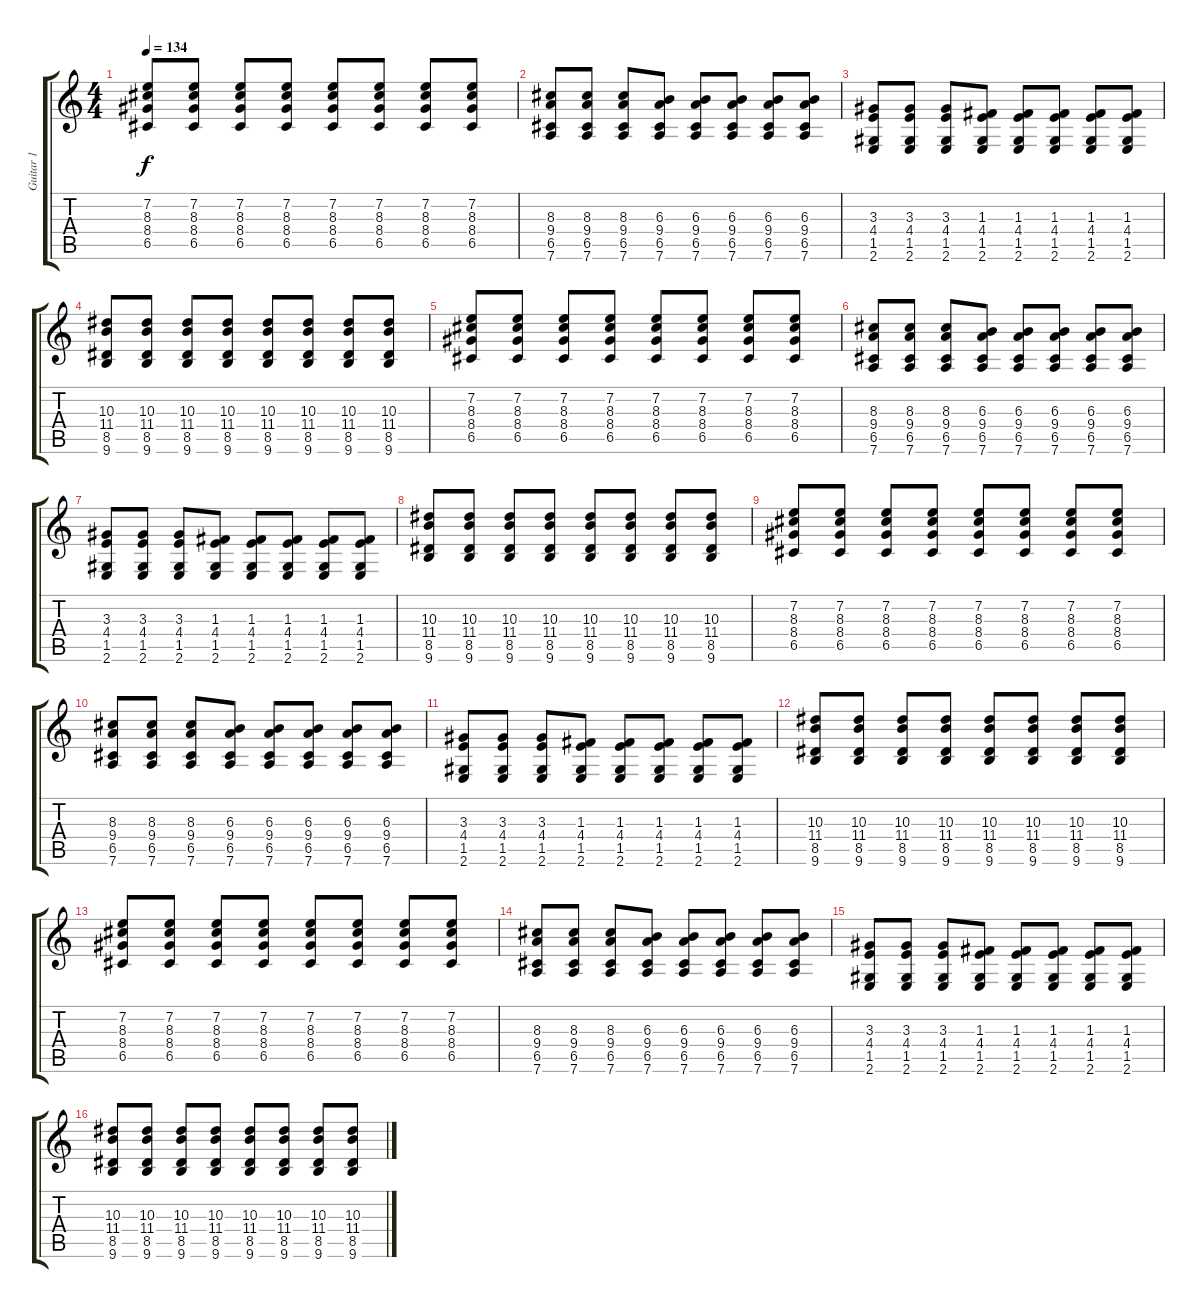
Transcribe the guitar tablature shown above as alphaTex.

\track ("Guitar 1" "Guitar 1") {instrument electricguitarclean}
\staff {score tabs}
\tuning (D4 A3 F3 C3 G2 D2) {hide}
\ts (4 4)
\tempo 134
\clef g2
\ks c
(7.2 8.3 8.4 6.5).8{dy f volume 13 instrument electricguitarclean} (7.2 8.3 8.4 6.5).8 (7.2 8.3 8.4 6.5).8 (7.2 8.3 8.4 6.5).8 (7.2 8.3 8.4 6.5).8 (7.2 8.3 8.4 6.5).8 (7.2 8.3 8.4 6.5).8 (7.2 8.3 8.4 6.5).8 |
(8.3 9.4 6.5 7.6).8 (8.3 9.4 6.5 7.6).8 (8.3 9.4 6.5 7.6).8 (6.3 9.4 6.5 7.6).8 (6.3 9.4 6.5 7.6).8 (6.3 9.4 6.5 7.6).8 (6.3 9.4 6.5 7.6).8 (6.3 9.4 6.5 7.6).8 |
(3.3 4.4 1.5 2.6).8 (3.3 4.4 1.5 2.6).8 (3.3 4.4 1.5 2.6).8 (1.3 4.4 1.5 2.6).8 (1.3 4.4 1.5 2.6).8 (1.3 4.4 1.5 2.6).8 (1.3 4.4 1.5 2.6).8 (1.3 4.4 1.5 2.6).8 |
(10.3 11.4 8.5 9.6).8 (10.3 11.4 8.5 9.6).8 (10.3 11.4 8.5 9.6).8 (10.3 11.4 8.5 9.6).8 (10.3 11.4 8.5 9.6).8 (10.3 11.4 8.5 9.6).8 (10.3 11.4 8.5 9.6).8 (10.3 11.4 8.5 9.6).8 |
(7.2 8.3 8.4 6.5).8 (7.2 8.3 8.4 6.5).8 (7.2 8.3 8.4 6.5).8 (7.2 8.3 8.4 6.5).8 (7.2 8.3 8.4 6.5).8 (7.2 8.3 8.4 6.5).8 (7.2 8.3 8.4 6.5).8 (7.2 8.3 8.4 6.5).8 |
(8.3 9.4 6.5 7.6).8 (8.3 9.4 6.5 7.6).8 (8.3 9.4 6.5 7.6).8 (6.3 9.4 6.5 7.6).8 (6.3 9.4 6.5 7.6).8 (6.3 9.4 6.5 7.6).8 (6.3 9.4 6.5 7.6).8 (6.3 9.4 6.5 7.6).8 |
(3.3 4.4 1.5 2.6).8 (3.3 4.4 1.5 2.6).8 (3.3 4.4 1.5 2.6).8 (1.3 4.4 1.5 2.6).8 (1.3 4.4 1.5 2.6).8 (1.3 4.4 1.5 2.6).8 (1.3 4.4 1.5 2.6).8 (1.3 4.4 1.5 2.6).8 |
(10.3 11.4 8.5 9.6).8 (10.3 11.4 8.5 9.6).8 (10.3 11.4 8.5 9.6).8 (10.3 11.4 8.5 9.6).8 (10.3 11.4 8.5 9.6).8 (10.3 11.4 8.5 9.6).8 (10.3 11.4 8.5 9.6).8 (10.3 11.4 8.5 9.6).8 |
(7.2 8.3 8.4 6.5).8{volume 13 instrument electricguitarclean} (7.2 8.3 8.4 6.5).8 (7.2 8.3 8.4 6.5).8 (7.2 8.3 8.4 6.5).8 (7.2 8.3 8.4 6.5).8 (7.2 8.3 8.4 6.5).8 (7.2 8.3 8.4 6.5).8 (7.2 8.3 8.4 6.5).8 |
(8.3 9.4 6.5 7.6).8 (8.3 9.4 6.5 7.6).8 (8.3 9.4 6.5 7.6).8 (6.3 9.4 6.5 7.6).8 (6.3 9.4 6.5 7.6).8 (6.3 9.4 6.5 7.6).8 (6.3 9.4 6.5 7.6).8 (6.3 9.4 6.5 7.6).8 |
(3.3 4.4 1.5 2.6).8 (3.3 4.4 1.5 2.6).8 (3.3 4.4 1.5 2.6).8 (1.3 4.4 1.5 2.6).8 (1.3 4.4 1.5 2.6).8 (1.3 4.4 1.5 2.6).8 (1.3 4.4 1.5 2.6).8 (1.3 4.4 1.5 2.6).8 |
(10.3 11.4 8.5 9.6).8 (10.3 11.4 8.5 9.6).8 (10.3 11.4 8.5 9.6).8 (10.3 11.4 8.5 9.6).8 (10.3 11.4 8.5 9.6).8 (10.3 11.4 8.5 9.6).8 (10.3 11.4 8.5 9.6).8 (10.3 11.4 8.5 9.6).8 |
(7.2 8.3 8.4 6.5).8 (7.2 8.3 8.4 6.5).8 (7.2 8.3 8.4 6.5).8 (7.2 8.3 8.4 6.5).8 (7.2 8.3 8.4 6.5).8 (7.2 8.3 8.4 6.5).8 (7.2 8.3 8.4 6.5).8 (7.2 8.3 8.4 6.5).8 |
(8.3 9.4 6.5 7.6).8 (8.3 9.4 6.5 7.6).8 (8.3 9.4 6.5 7.6).8 (6.3 9.4 6.5 7.6).8 (6.3 9.4 6.5 7.6).8 (6.3 9.4 6.5 7.6).8 (6.3 9.4 6.5 7.6).8 (6.3 9.4 6.5 7.6).8 |
(3.3 4.4 1.5 2.6).8 (3.3 4.4 1.5 2.6).8 (3.3 4.4 1.5 2.6).8 (1.3 4.4 1.5 2.6).8 (1.3 4.4 1.5 2.6).8 (1.3 4.4 1.5 2.6).8 (1.3 4.4 1.5 2.6).8 (1.3 4.4 1.5 2.6).8 |
(10.3 11.4 8.5 9.6).8 (10.3 11.4 8.5 9.6).8 (10.3 11.4 8.5 9.6).8 (10.3 11.4 8.5 9.6).8 (10.3 11.4 8.5 9.6).8 (10.3 11.4 8.5 9.6).8 (10.3 11.4 8.5 9.6).8 (10.3 11.4 8.5 9.6).8
